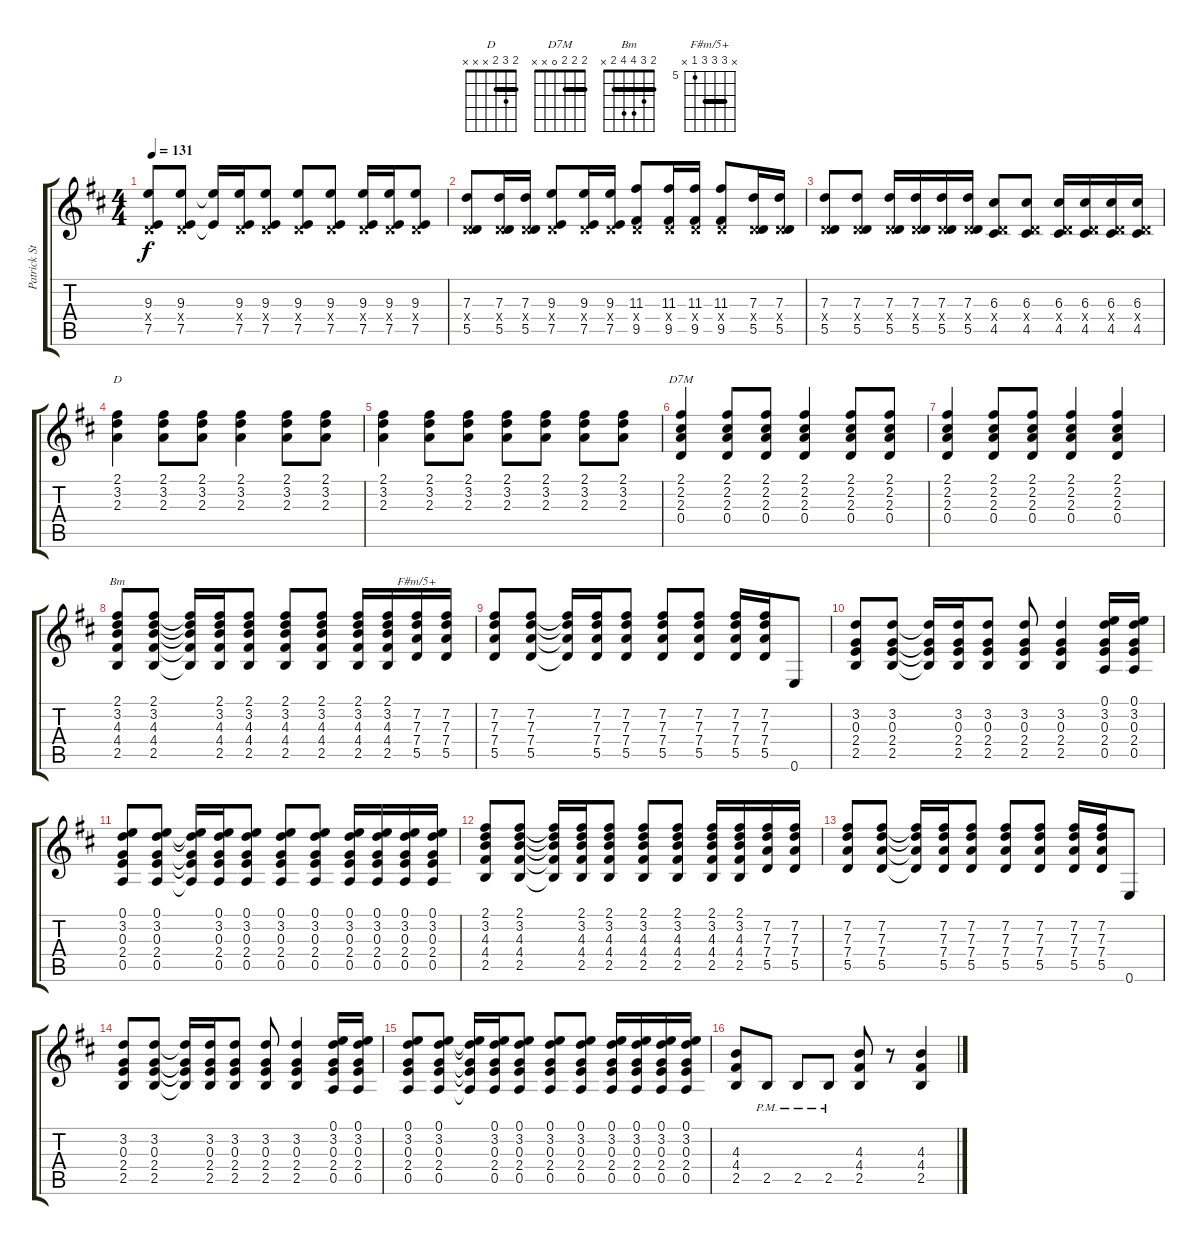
\track ("Patrick Stump" "Patrick St") {instrument distortionguitar}
\staff {score tabs}
\tuning (E4 B3 G3 D3 A2 E2) {hide}
\chord ("D" 2 3 2 x x x) {barre 2}
\chord ("D7M" 2 2 2 0 x x) {barre 2}
\chord ("Bm" 2 3 4 4 2 x) {barre 2}
\chord ("F#m/5+" x 7 7 7 5 x) {firstfret 5 barre 7}
\ts (4 4)
\tempo 131
\clef g2
\ks d
(9.3 0.4{x} 7.5).8{dy f} (9.3 0.4{x} 7.5).8 (9.3{t} 7.5{t}).16 (9.3 0.4{x} 7.5).16 (9.3 0.4{x} 7.5).8 (9.3 0.4{x} 7.5).8 (9.3 0.4{x} 7.5).8 (9.3 0.4{x} 7.5).16 (9.3 0.4{x} 7.5).16 (9.3 0.4{x} 7.5).8 |
(7.3 0.4{x} 5.5).8 (7.3 0.4{x} 5.5).16 (7.3 0.4{x} 5.5).16 (9.3 0.4{x} 7.5).8 (9.3 0.4{x} 7.5).16 (9.3 0.4{x} 7.5).16 (11.3 0.4{x} 9.5).8 (11.3 0.4{x} 9.5).16 (11.3 0.4{x} 9.5).16 (11.3 0.4{x} 9.5).8 (7.3 0.4{x} 5.5).16 (7.3 0.4{x} 5.5).16 |
(7.3 0.4{x} 5.5).8 (7.3 0.4{x} 5.5).8 (7.3 0.4{x} 5.5).16 (7.3 0.4{x} 5.5).16 (7.3 0.4{x} 5.5).16 (7.3 0.4{x} 5.5).16 (6.3 0.4{x} 4.5).8 (6.3 0.4{x} 4.5).8 (6.3 0.4{x} 4.5).16 (6.3 0.4{x} 4.5).16 (6.3 0.4{x} 4.5).16 (6.3 0.4{x} 4.5).16 |
(2.1 3.2 2.3).4{ch "D"} (2.1 3.2 2.3).8 (2.1 3.2 2.3).8 (2.1 3.2 2.3).4 (2.1 3.2 2.3).8 (2.1 3.2 2.3).8 |
(2.1 3.2 2.3).4 (2.1 3.2 2.3).8 (2.1 3.2 2.3).8 (2.1 3.2 2.3).8 (2.1 3.2 2.3).8 (2.1 3.2 2.3).8 (2.1 3.2 2.3).8 |
(2.1 2.2 2.3 0.4).4{ch "D7M"} (2.1 2.2 2.3 0.4).8 (2.1 2.2 2.3 0.4).8 (2.1 2.2 2.3 0.4).4 (2.1 2.2 2.3 0.4).8 (2.1 2.2 2.3 0.4).8 |
(2.1 2.2 2.3 0.4).4 (2.1 2.2 2.3 0.4).8 (2.1 2.2 2.3 0.4).8 (2.1 2.2 2.3 0.4).4 (2.1 2.2 2.3 0.4).4 |
(2.1 3.2 4.3 4.4 2.5).8{ch "Bm"} (2.1 3.2 4.3 4.4 2.5).8 (2.1{t} 3.2{t} 4.3{t} 4.4{t} 2.5{t}).16 (2.1 3.2 4.3 4.4 2.5).16 (2.1 3.2 4.3 4.4 2.5).8 (2.1 3.2 4.3 4.4 2.5).8 (2.1 3.2 4.3 4.4 2.5).8 (2.1 3.2 4.3 4.4 2.5).16 (2.1 3.2 4.3 4.4 2.5).16 (7.2 7.3 7.4 5.5).16{ch "F#m/5+"} (7.2 7.3 7.4 5.5).16 |
(7.2 7.3 7.4 5.5).8 (7.2 7.3 7.4 5.5).8 (7.2{t} 7.3{t} 7.4{t} 5.5{t}).16 (7.2 7.3 7.4 5.5).16 (7.2 7.3 7.4 5.5).8 (7.2 7.3 7.4 5.5).8 (7.2 7.3 7.4 5.5).8 (7.2 7.3 7.4 5.5).16 (7.2 7.3 7.4 5.5).16 0.6.8 |
(3.2 0.3 2.4 2.5).8 (3.2 0.3 2.4 2.5).8 (3.2{t} 0.3{t} 2.4{t} 2.5{t}).16 (3.2 0.3 2.4 2.5).16 (3.2 0.3 2.4 2.5).8 (3.2 0.3 2.4 2.5).8 (3.2 0.3 2.4 2.5).4 (0.1 3.2 0.3 2.4 0.5).16 (0.1 3.2 0.3 2.4 0.5).16 |
(0.1 3.2 0.3 2.4 0.5).8 (0.1 3.2 0.3 2.4 0.5).8 (0.1{t} 3.2{t} 0.3{t} 2.4{t} 0.5{t}).16 (0.1 3.2 0.3 2.4 0.5).16 (0.1 3.2 0.3 2.4 0.5).8 (0.1 3.2 0.3 2.4 0.5).8 (0.1 3.2 0.3 2.4 0.5).8 (0.1 3.2 0.3 2.4 0.5).16 (0.1 3.2 0.3 2.4 0.5).16 (0.1 3.2 0.3 2.4 0.5).16 (0.1 3.2 0.3 2.4 0.5).16 |
(2.1 3.2 4.3 4.4 2.5).8 (2.1 3.2 4.3 4.4 2.5).8 (2.1{t} 3.2{t} 4.3{t} 4.4{t} 2.5{t}).16 (2.1 3.2 4.3 4.4 2.5).16 (2.1 3.2 4.3 4.4 2.5).8 (2.1 3.2 4.3 4.4 2.5).8 (2.1 3.2 4.3 4.4 2.5).8 (2.1 3.2 4.3 4.4 2.5).16 (2.1 3.2 4.3 4.4 2.5).16 (7.2 7.3 7.4 5.5).16 (7.2 7.3 7.4 5.5).16 |
(7.2 7.3 7.4 5.5).8 (7.2 7.3 7.4 5.5).8 (7.2{t} 7.3{t} 7.4{t} 5.5{t}).16 (7.2 7.3 7.4 5.5).16 (7.2 7.3 7.4 5.5).8 (7.2 7.3 7.4 5.5).8 (7.2 7.3 7.4 5.5).8 (7.2 7.3 7.4 5.5).16 (7.2 7.3 7.4 5.5).16 0.6.8 |
(3.2 0.3 2.4 2.5).8 (3.2 0.3 2.4 2.5).8 (3.2{t} 0.3{t} 2.4{t} 2.5{t}).16 (3.2 0.3 2.4 2.5).16 (3.2 0.3 2.4 2.5).8 (3.2 0.3 2.4 2.5).8 (3.2 0.3 2.4 2.5).4 (0.1 3.2 0.3 2.4 0.5).16 (0.1 3.2 0.3 2.4 0.5).16 |
(0.1 3.2 0.3 2.4 0.5).8 (0.1 3.2 0.3 2.4 0.5).8 (0.1{t} 3.2{t} 0.3{t} 2.4{t} 0.5{t}).16 (0.1 3.2 0.3 2.4 0.5).16 (0.1 3.2 0.3 2.4 0.5).8 (0.1 3.2 0.3 2.4 0.5).8 (0.1 3.2 0.3 2.4 0.5).8 (0.1 3.2 0.3 2.4 0.5).16 (0.1 3.2 0.3 2.4 0.5).16 (0.1 3.2 0.3 2.4 0.5).16 (0.1 3.2 0.3 2.4 0.5).16 |
(4.3 4.4 2.5).8 2.5{pm}.8 2.5{pm}.8 2.5{pm}.8 (4.3 4.4 2.5).8 r.8 (4.3 4.4 2.5).4
